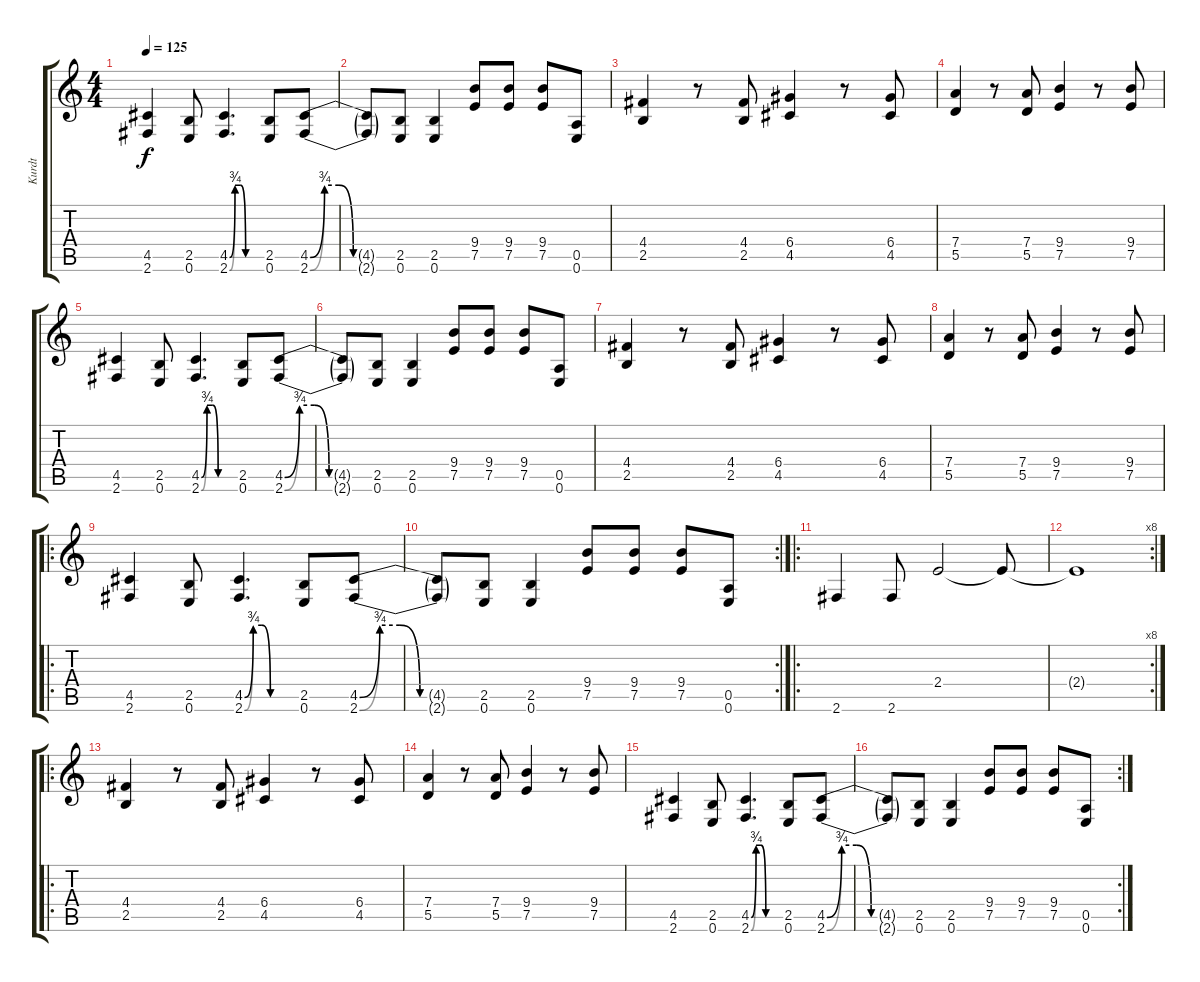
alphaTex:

\track ("Kurdt" "Kurdt") {instrument distortionguitar}
\staff {score tabs}
\tuning (E4 B3 G3 D3 A2 E2) {hide}
\ts (4 4)
\tempo 125
\clef g2
\ks c
(4.5 2.6).4{dy f} (2.5 0.6).8 (4.5{be (custom 0 0 10 3 20 3 30 0 60 0)} 2.6{be (custom 0 0 10 3 20 3 30 0 60 0)}).4{d} (2.5 0.6).8 (4.5{be (custom 0 0 10 3 20 3 30 0 60 0)} 2.6{be (custom 0 0 10 3 20 3 30 0 60 0)}).8 |
(4.5{t} 2.6{t}).8 (2.5 0.6).8 (2.5 0.6).4 (9.4 7.5).8 (9.4 7.5).8 (9.4 7.5).8 (0.5 0.6).8 |
(4.4 2.5).4 r.8 (4.4 2.5).8 (6.4 4.5).4 r.8 (6.4 4.5).8 |
(7.4 5.5).4 r.8 (7.4 5.5).8 (9.4 7.5).4 r.8 (9.4 7.5).8 |
(4.5 2.6).4 (2.5 0.6).8 (4.5{be (custom 0 0 10 3 20 3 30 0 60 0)} 2.6{be (custom 0 0 10 3 20 3 30 0 60 0)}).4{d} (2.5 0.6).8 (4.5{be (custom 0 0 10 3 20 3 30 0 60 0)} 2.6{be (custom 0 0 10 3 20 3 30 0 60 0)}).8 |
(4.5{t} 2.6{t}).8 (2.5 0.6).8 (2.5 0.6).4 (9.4 7.5).8 (9.4 7.5).8 (9.4 7.5).8 (0.5 0.6).8 |
(4.4 2.5).4 r.8 (4.4 2.5).8 (6.4 4.5).4 r.8 (6.4 4.5).8 |
(7.4 5.5).4 r.8 (7.4 5.5).8 (9.4 7.5).4 r.8 (9.4 7.5).8 |
\ro
(4.5 2.6).4 (2.5 0.6).8 (4.5{be (custom 0 0 10 3 20 3 30 0 60 0)} 2.6{be (custom 0 0 10 3 20 3 30 0 60 0)}).4{d} (2.5 0.6).8 (4.5{be (custom 0 0 10 3 20 3 30 0 60 0)} 2.6{be (custom 0 0 10 3 20 3 30 0 60 0)}).8 |
\rc 2
(4.5{t} 2.6{t}).8 (2.5 0.6).8 (2.5 0.6).4 (9.4 7.5).8 (9.4 7.5).8 (9.4 7.5).8 (0.5 0.6).8 |
\ro
2.6.4 2.6.8 2.4.2 2.4{t}.8 |
\rc 8
2.4{t}.1 |
\ro
(4.4 2.5).4 r.8 (4.4 2.5).8 (6.4 4.5).4 r.8 (6.4 4.5).8 |
(7.4 5.5).4 r.8 (7.4 5.5).8 (9.4 7.5).4 r.8 (9.4 7.5).8 |
(4.5 2.6).4 (2.5 0.6).8 (4.5{be (custom 0 0 10 3 20 3 30 0 60 0)} 2.6{be (custom 0 0 10 3 20 3 30 0 60 0)}).4{d} (2.5 0.6).8 (4.5{be (custom 0 0 10 3 20 3 30 0 60 0)} 2.6{be (custom 0 0 10 3 20 3 30 0 60 0)}).8 |
\rc 2
(4.5{t} 2.6{t}).8 (2.5 0.6).8 (2.5 0.6).4 (9.4 7.5).8 (9.4 7.5).8 (9.4 7.5).8 (0.5 0.6).8
